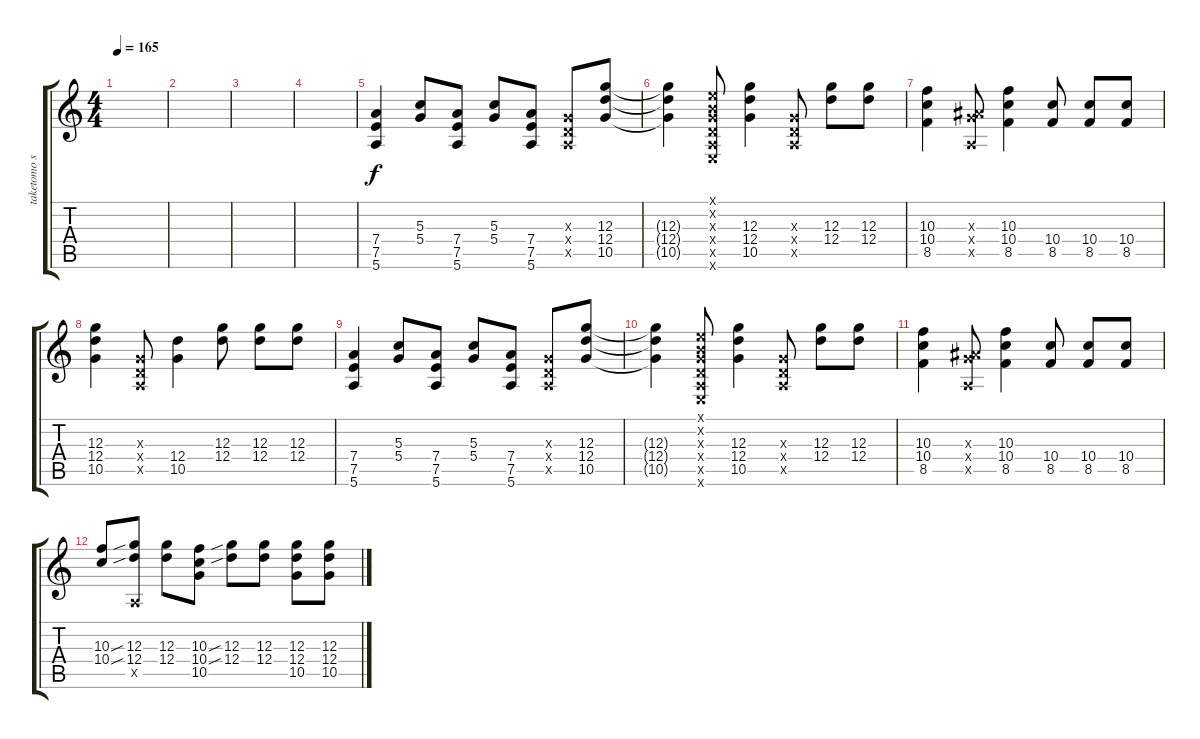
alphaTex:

\track ("taketomo sakashita" "taketomo s") {instrument distortionguitar}
\staff {score tabs}
\tuning (E4 B3 G3 D3 A2 E2) {hide}
\ts (4 4)
\tempo 165
\clef g2
\ks c
|
|
|
|
(7.4 7.5 5.6).4 (5.3 5.4).8 (7.4 7.5 5.6).8 (5.3 5.4).8 (7.4 7.5 5.6).8 (0.3{x} 0.4{x} 0.5{x}).8 (12.3 12.4 10.5).8 |
(12.3{t} 12.4{t} 10.5{t}).4 (0.1{x} 0.2{x} 0.3{x} 0.4{x} 0.5{x} 0.6{x}).8 (12.3 12.4 10.5).4 (0.3{x} 0.4{x} 0.5{x}).8 (12.3 12.4).8 (12.3 12.4).8 |
(10.3 10.4 8.5).4 (0.3{x} 8.4{x} 0.5{x}).8 (10.3 10.4 8.5).4 (10.4 8.5).8 (10.4 8.5).8 (10.4 8.5).8 |
(12.3 12.4 10.5).4 (0.3{x} 0.4{x} 0.5{x}).8 (12.4 10.5).4 (12.3 12.4).8 (12.3 12.4).8 (12.3 12.4).8 |
(7.4 7.5 5.6).4 (5.3 5.4).8 (7.4 7.5 5.6).8 (5.3 5.4).8 (7.4 7.5 5.6).8 (0.3{x} 0.4{x} 0.5{x}).8 (12.3 12.4 10.5).8 |
(12.3{t} 12.4{t} 10.5{t}).4 (0.1{x} 0.2{x} 0.3{x} 0.4{x} 0.5{x} 0.6{x}).8 (12.3 12.4 10.5).4 (0.3{x} 0.4{x} 0.5{x}).8 (12.3 12.4).8 (12.3 12.4).8 |
(10.3 10.4 8.5).4 (0.3{x} 8.4{x} 0.5{x}).8 (10.3 10.4 8.5).4 (10.4 8.5).8 (10.4 8.5).8 (10.4 8.5).8 |
(10.3 10.4).8 (12.3{sib} 12.4{sib} 0.5{x}).8 (12.3 12.4).8 (10.3 10.4 10.5).8 (12.3{sib} 12.4{sib}).8 (12.3 12.4).8 (12.3 12.4 10.5).8 (12.3 12.4 10.5).8
